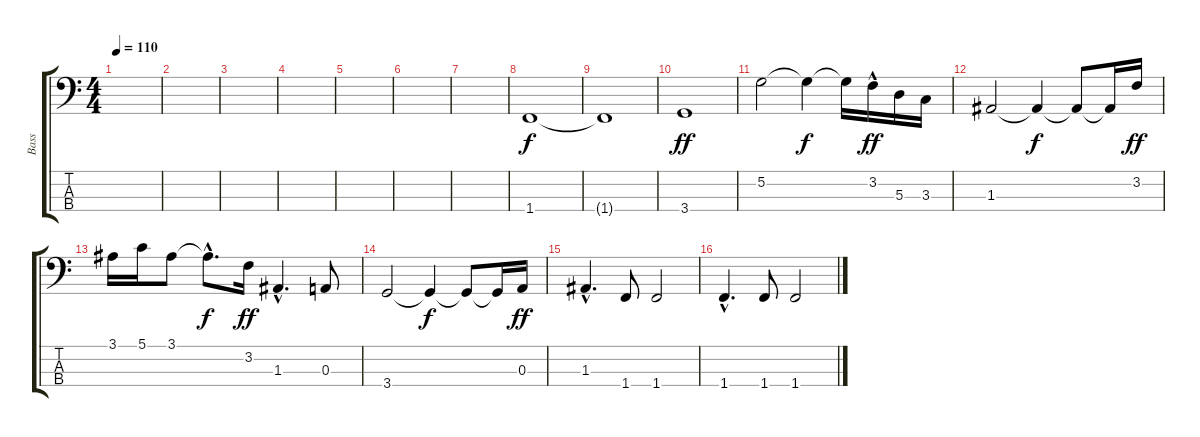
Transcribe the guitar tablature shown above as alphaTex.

\track ("Bass" "Bass") {instrument electricbassfinger}
\staff {score tabs}
\tuning (G2 D2 A1 E1) {hide}
\ts (4 4)
\tempo 110
\clef f4
\ks c
|
|
|
|
|
|
|
1.4.1 |
1.4{t}.1{dy f} |
3.4.1{dy ff} |
5.2.2 5.2{t}.4{dy f} 5.2{t}.16 3.2{hac}.16{dy ff} 5.3.16 3.3.16 |
1.3.2 1.3{t}.4{dy f} 1.3{t}.8 1.3{t}.16 3.2.16{dy ff} |
3.1.16 5.1.16 3.1.8 3.1{hac t}.8{d dy f} 3.2.16{dy ff} 1.3{hac}.4{d} 0.3.8 |
3.4.2 3.4{t}.4{dy f} 3.4{t}.8 3.4{t}.16 0.3.16{dy ff} |
1.3{hac}.4{d} 1.4.8 1.4.2 |
1.4{hac}.4{d} 1.4.8 1.4.2
